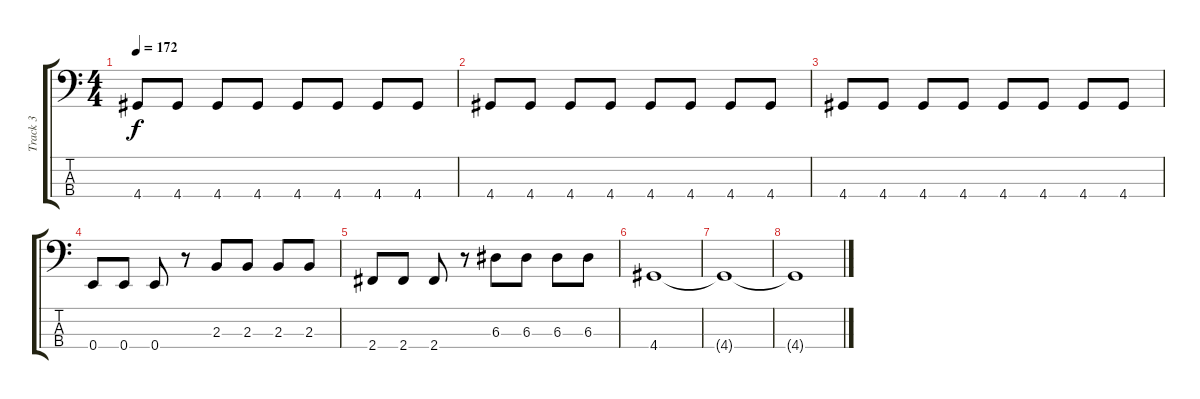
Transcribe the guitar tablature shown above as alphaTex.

\track ("Track 3" "Track 3") {instrument acousticbass}
\staff {score tabs}
\tuning (G2 D2 A1 E1) {hide}
\ts (4 4)
\tempo 172
\clef f4
\ks c
4.4.8{dy f} 4.4.8 4.4.8 4.4.8 4.4.8 4.4.8 4.4.8 4.4.8 |
4.4.8 4.4.8 4.4.8 4.4.8 4.4.8 4.4.8 4.4.8 4.4.8 |
4.4.8 4.4.8 4.4.8 4.4.8 4.4.8 4.4.8 4.4.8 4.4.8 |
0.4.8 0.4.8 0.4.8 r.8 2.3.8 2.3.8 2.3.8 2.3.8 |
2.4.8 2.4.8 2.4.8 r.8 6.3.8 6.3.8 6.3.8 6.3.8 |
4.4.1 |
4.4{t}.1 |
4.4{t}.1
